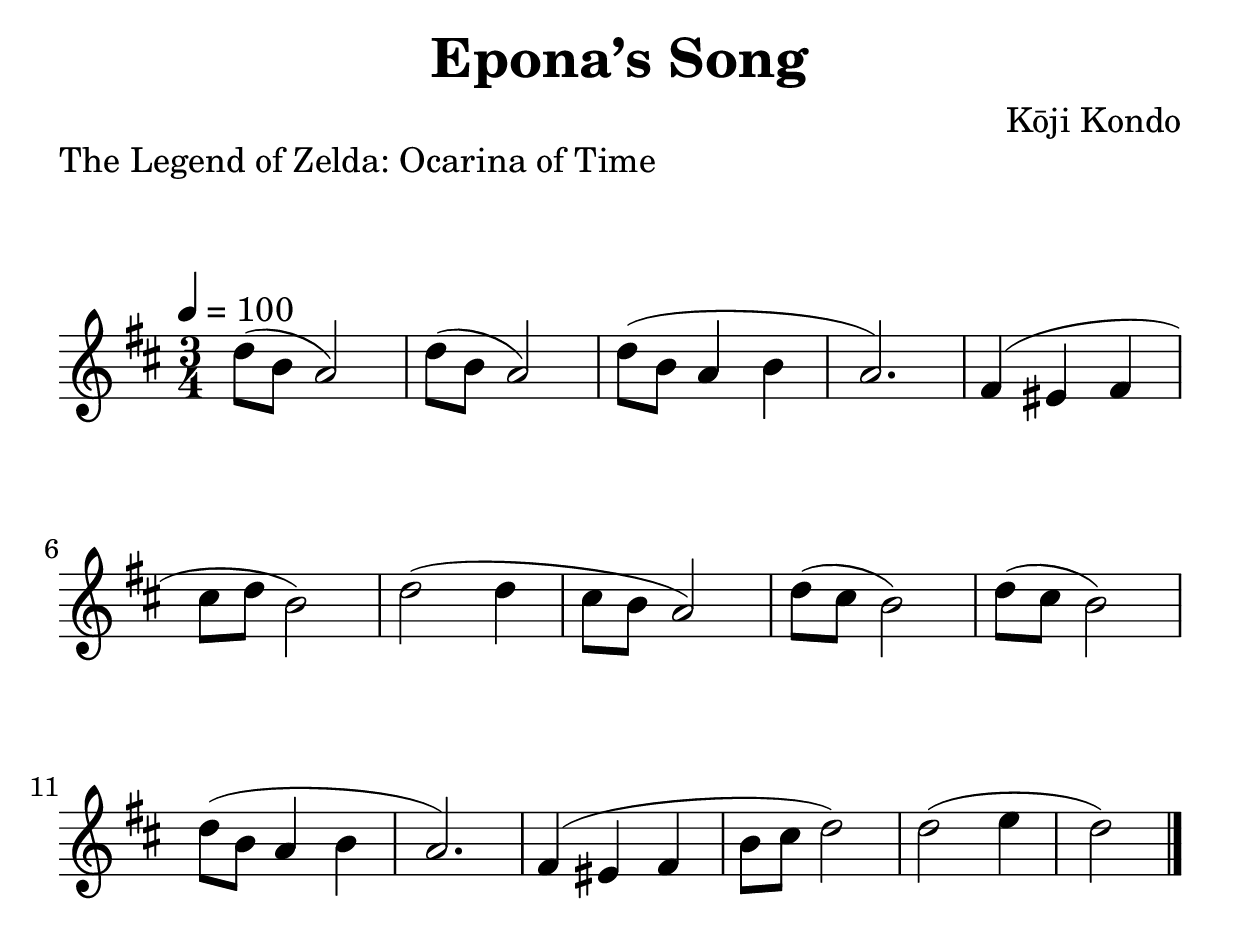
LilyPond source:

\version "2.20.0"

\header {
  title = "Epona’s Song"
  piece = "The Legend of Zelda: Ocarina of Time"
}

\include "header.ily"

song = \relative c'' {
  \tempo 4 = 100
  \time 3/4
  \key d \major

  d'8( b a2) | % 1
  d8( b a2) | % 2
  d8( b a4 b | % 3
  a2.) | % 8
  fis4( eis fis | % 5
  cis'8 d b2) | % 6
  d2( d4 | % 7
  cis8 b a2) | % 8
  d8( cis b2) | % 9
  d8( cis b2) | % 10
  d8( b a4 b | % 11
  a2.) | % 12
  fis4( eis fis | % 13
  b8 cis d2) | % 14
  d2( e4 | % 15
  d2) \bar "|." % 16
}

\include "articulate.ly"

staff = \new Staff \with { midiInstrument = "ocarina" } {
  \clef "treble^8"
  \song
}

\score {
  \staff

  \layout {
    \context {
      \Score
      \omit ClefModifier
    }
  }
}

\score {
  \unfoldRepeats \articulate \staff

  \midi {}
}

